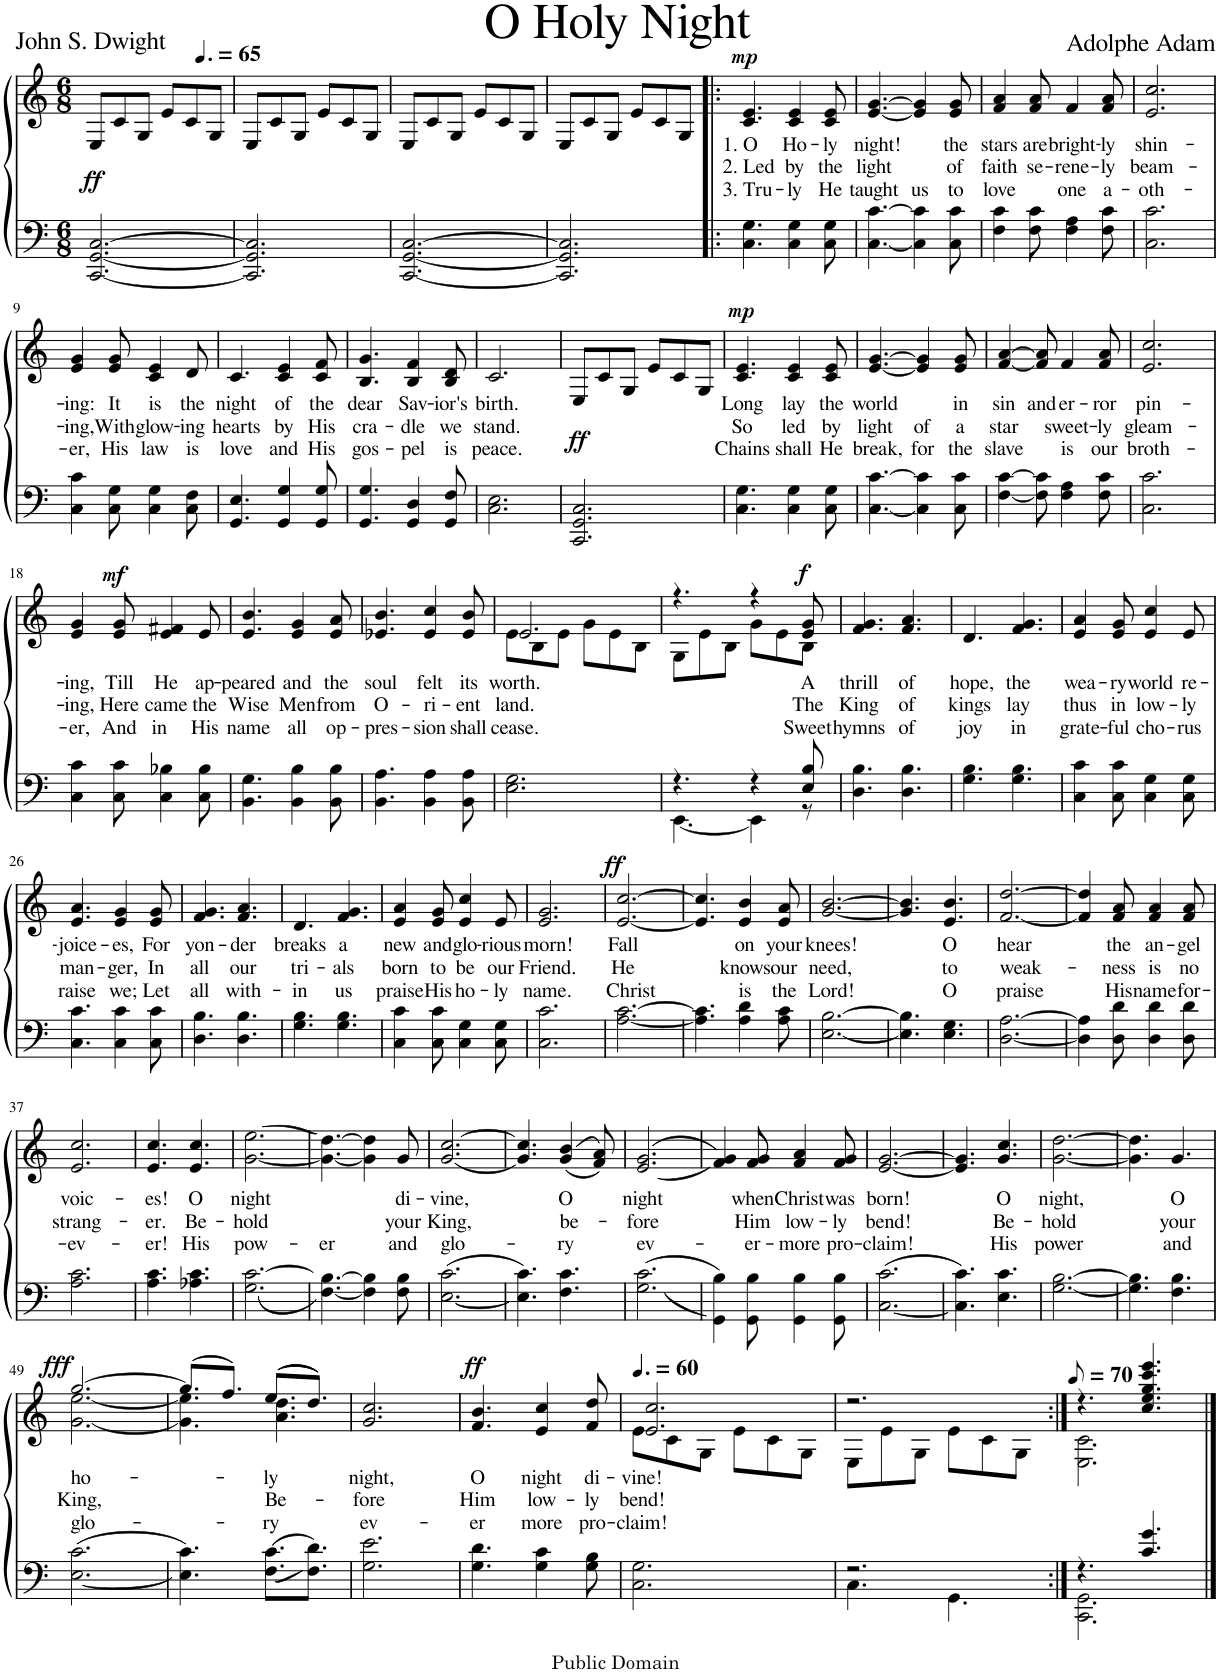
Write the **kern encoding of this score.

**kern	**kern	**text	**text	**text	**dynam
*part1	*part1	*part1	*part1	*part1	*part1
*staff2	*staff1	*staff1	*staff1	*staff1	*staff1/2
*I"Piano	*	*	*	*	*
*I'Pno.	*	*	*	*	*
*clefF4	*clefG2	*	*	*	*
*Trd7c12	*Trd7c12	*	*	*	*
*k[]	*k[]	*	*	*	*
*M6/8	*M6/8	*	*	*	*
*MM98	*MM98	*	*	*	*
=1	=1	=1	=1	=1	=1
!	!	!	!	!	!LO:DY:b
[2.CC/ [2.GG/ [2.C/	8E/L	.	.	.	ff
.	8c/	.	.	.	.
.	8G/J	.	.	.	.
.	8e/L	.	.	.	.
.	8c/	.	.	.	.
.	8G/J	.	.	.	.
=2	=2	=2	=2	=2	=2
2.CC/] 2.GG/] 2.C/]	8E/L	.	.	.	.
.	8c/	.	.	.	.
.	8G/J	.	.	.	.
.	8e/L	.	.	.	.
.	8c/	.	.	.	.
.	8G/J	.	.	.	.
=3	=3	=3	=3	=3	=3
[2.CC/ [2.GG/ [2.C/	8E/L	.	.	.	.
.	8c/	.	.	.	.
.	8G/J	.	.	.	.
.	8e/L	.	.	.	.
.	8c/	.	.	.	.
.	8G/J	.	.	.	.
=4	=4	=4	=4	=4	=4
2.CC/] 2.GG/] 2.C/]	8E/L	.	.	.	.
.	8c/	.	.	.	.
.	8G/J	.	.	.	.
.	8e/L	.	.	.	.
.	8c/	.	.	.	.
.	8G/J	.	.	.	.
=5!|:	=5!|:	=5!|:	=5!|:	=5!|:	=5!|:
!	!	!LO:LY:b	!LO:LY:b	!LO:LY:b	!LO:DY:a
4.C\ 4.G\	4.c/ 4.e/	1. O	2. Led	3. Tru-	mp
!	!	!LO:LY:b	!LO:LY:b	!LO:LY:b	!
4C\ 4G\	4c/ 4e/	Ho-	by	-ly	.
!	!	!LO:LY:b	!LO:LY:b	!LO:LY:b	!
8C\ 8G\	8c/ 8e/	-ly	the	He	.
=6	=6	=6	=6	=6	=6
!	!	!LO:LY:b	!LO:LY:b	!LO:LY:b	!
[4.C\ [4.c\	[4.e/ [4.g/	night!	light	taught	.
!	!	!	!	!LO:LY:b	!
4C\] 4c\]	4e/] 4g/]	.	.	us	.
!	!	!LO:LY:b	!LO:LY:b	!LO:LY:b	!
8C\ 8c\	8e/ 8g/	the	of	to	.
=7	=7	=7	=7	=7	=7
!	!	!LO:LY:b	!LO:LY:b	!LO:LY:b	!
4F\ 4c\	4f/ 4a/	stars	faith	love	.
!	!	!LO:LY:b	!LO:LY:b	!	!
8F\ 8c\	8f/ 8a/	are	se-	.	.
!	!	!LO:LY:b	!LO:LY:b	!LO:LY:b	!
4F\ 4A\	4f/	bright-	-rene-	one	.
!	!	!LO:LY:b	!LO:LY:b	!LO:LY:b	!
8F\ 8c\	8f/ 8a/	-ly	-ly	a-	.
=8	=8	=8	=8	=8	=8
!	!	!LO:LY:b	!LO:LY:b	!LO:LY:b	!
2.C\ 2.c\	2.e/ 2.cc/	shin-	beam-	-oth-	.
!!LO:LB:g=z
=9	=9	=9	=9	=9	=9
!	!	!LO:LY:b	!LO:LY:b	!LO:LY:b	!
4C\ 4c\	4e/ 4g/	-ing:	-ing,	-er,	.
!	!	!LO:LY:b	!LO:LY:b	!LO:LY:b	!
8C\ 8G\	8e/ 8g/	It	With	His	.
!	!	!LO:LY:b	!LO:LY:b	!LO:LY:b	!
4C\ 4G\	4c/ 4e/	is	glow-	law	.
!	!	!LO:LY:b	!LO:LY:b	!LO:LY:b	!
8C\ 8F\	8d/	the	-ing	is	.
=10	=10	=10	=10	=10	=10
!	!	!LO:LY:b	!LO:LY:b	!LO:LY:b	!
4.GG/ 4.E/	4.c/	night	hearts	love	.
!	!	!LO:LY:b	!LO:LY:b	!LO:LY:b	!
4GG/ 4G/	4c/ 4e/	of	by	and	.
!	!	!LO:LY:b	!LO:LY:b	!LO:LY:b	!
8GG/ 8G/	8c/ 8f/	the	His	His	.
=11	=11	=11	=11	=11	=11
!	!	!LO:LY:b	!LO:LY:b	!LO:LY:b	!
4.GG/ 4.G/	4.B/ 4.g/	dear	cra-	gos-	.
!	!	!LO:LY:b	!LO:LY:b	!LO:LY:b	!
4GG/ 4D/	4B/ 4f/	Sav-	-dle	-pel	.
!	!	!LO:LY:b	!LO:LY:b	!LO:LY:b	!
8GG/ 8F/	8B/ 8d/	-ior's	we	is	.
=12	=12	=12	=12	=12	=12
!	!	!LO:LY:b	!LO:LY:b	!LO:LY:b	!
2.C\ 2.E\	2.c/	birth.	stand.	peace.	.
=13	=13	=13	=13	=13	=13
!	!	!	!	!	!LO:DY:b
2.CC/ 2.GG/ 2.C/	8E/L	.	.	.	ff
.	8c/	.	.	.	.
.	8G/J	.	.	.	.
.	8e/L	.	.	.	.
.	8c/	.	.	.	.
.	8G/J	.	.	.	.
=14	=14	=14	=14	=14	=14
!	!	!LO:LY:b	!LO:LY:b	!LO:LY:b	!LO:DY:a
4.C\ 4.G\	4.c/ 4.e/	Long	So	Chains	mp
!	!	!LO:LY:b	!LO:LY:b	!LO:LY:b	!
4C\ 4G\	4c/ 4e/	lay	led	shall	.
!	!	!LO:LY:b	!LO:LY:b	!LO:LY:b	!
8C\ 8G\	8c/ 8e/	the	by	He	.
=15	=15	=15	=15	=15	=15
!	!	!LO:LY:b	!LO:LY:b	!LO:LY:b	!
[4.C\ [4.c\	[4.e/ [4.g/	world	light	break,	.
!	!	!	!LO:LY:b	!LO:LY:b	!
4C\] 4c\]	4e/] 4g/]	.	of	for	.
!	!	!LO:LY:b	!LO:LY:b	!LO:LY:b	!
8C\ 8c\	8e/ 8g/	in	a	the	.
=16	=16	=16	=16	=16	=16
!	!	!LO:LY:b	!LO:LY:b	!LO:LY:b	!
[4F\ [4c\	[4f/ [4a/	sin	star	slave	.
!	!	!LO:LY:b	!	!	!
8F\] 8c\]	8f/] 8a/]	and	.	.	.
!	!	!LO:LY:b	!LO:LY:b	!LO:LY:b	!
4F\ 4A\	4f/	er-	sweet-	is	.
!	!	!LO:LY:b	!LO:LY:b	!LO:LY:b	!
8F\ 8c\	8f/ 8a/	-ror	-ly	our	.
=17	=17	=17	=17	=17	=17
!	!	!LO:LY:b	!LO:LY:b	!LO:LY:b	!
2.C\ 2.c\	2.e/ 2.cc/	pin-	gleam-	broth-	.
!!LO:LB:g=z
=18	=18	=18	=18	=18	=18
!	!	!LO:LY:b	!LO:LY:b	!LO:LY:b	!
4C\ 4c\	4e/ 4g/	-ing,	-ing,	-er,	.
!	!	!LO:LY:b	!LO:LY:b	!LO:LY:b	!LO:DY:a
8C\ 8c\	8e/ 8g/	Till	Here	And	mf
!	!	!LO:LY:b	!LO:LY:b	!LO:LY:b	!
4C\ 4B-X\	4e/ 4f#X/	He	came	in	.
!	!	!LO:LY:b	!LO:LY:b	!LO:LY:b	!
8C\ 8B-\	8e/	ap-	the	His	.
=19	=19	=19	=19	=19	=19
!	!	!LO:LY:b	!LO:LY:b	!LO:LY:b	!
4.BB\ 4.G\	4.e/ 4.b/	-peared	Wise	name	.
!	!	!LO:LY:b	!LO:LY:b	!LO:LY:b	!
4BB\ 4B\	4e/ 4g/	and	Men	all	.
!	!	!LO:LY:b	!LO:LY:b	!LO:LY:b	!
8BB\ 8B\	8e/ 8a/	the	from	op-	.
=20	=20	=20	=20	=20	=20
!	!	!LO:LY:b	!LO:LY:b	!LO:LY:b	!
4.BB\ 4.A\	4.e-X/ 4.b/	soul	O-	-pres-	.
!	!	!LO:LY:b	!LO:LY:b	!LO:LY:b	!
4BB\ 4A\	4e-/ 4cc/	felt	-ri-	-sion	.
!	!	!LO:LY:b	!LO:LY:b	!LO:LY:b	!
8BB\ 8A\	8e-/ 8b/	its	-ent	shall	.
=21	=21	=21	=21	=21	=21
!	!	!LO:LY:b	!LO:LY:b	!LO:LY:b	!
*	*^	*	*	*	*
2.E\ 2.G\	2.e/	8e\L	worth.	land.	cease.	.
.	.	8B\	.	.	.	.
.	.	8e\J	.	.	.	.
.	.	8g\L	.	.	.	.
.	.	8e\	.	.	.	.
.	.	8B\J	.	.	.	.
=22	=22	=22	=22	=22	=22	=22
*^	*	*	*	*	*	*
4.r	[4.EE\	4.r	8G\L	.	.	.	.
.	.	.	8e\	.	.	.	.
.	.	.	8B\J	.	.	.	.
4r	4EE\]	4r	8g\L	.	.	.	.
.	.	.	8e\	.	.	.	.
!	!	!	!	!LO:LY:b	!LO:LY:b	!LO:LY:b	!LO:DY:a
8E/ 8B/	8r	8e/ 8g/	8B\J	A	The	Sweet	f
=23	=23	=23	=23	=23	=23	=23	=23
!	!	!	!	!LO:LY:b	!LO:LY:b	!LO:LY:b	!
*v	*v	*	*	*	*	*	*
*	*v	*v	*	*	*	*
4.D\ 4.B\	4.f/ 4.g/	thrill	King	hymns	.
!	!	!LO:LY:b	!LO:LY:b	!LO:LY:b	!
4.D\ 4.B\	4.f/ 4.a/	of	of	of	.
=24	=24	=24	=24	=24	=24
!	!	!LO:LY:b	!LO:LY:b	!LO:LY:b	!
4.G\ 4.B\	4.d/	hope,	kings	joy	.
!	!	!LO:LY:b	!LO:LY:b	!LO:LY:b	!
4.G\ 4.B\	4.f/ 4.g/	the	lay	in	.
=25	=25	=25	=25	=25	=25
!	!	!LO:LY:b	!LO:LY:b	!LO:LY:b	!
4C\ 4c\	4e/ 4a/	wea-	thus	grate-	.
!	!	!LO:LY:b	!LO:LY:b	!LO:LY:b	!
8C\ 8c\	8e/ 8g/	-ry	in	-ful	.
!	!	!LO:LY:b	!LO:LY:b	!LO:LY:b	!
4C\ 4G\	4e/ 4cc/	world	low-	cho-	.
!	!	!LO:LY:b	!LO:LY:b	!LO:LY:b	!
8C\ 8G\	8e/	re-	-ly	-rus	.
!!LO:LB:g=z
=26	=26	=26	=26	=26	=26
!	!	!LO:LY:b	!LO:LY:b	!LO:LY:b	!
4.C\ 4.c\	4.e/ 4.a/	-joice-	man-	raise	.
!	!	!LO:LY:b	!LO:LY:b	!LO:LY:b	!
4C\ 4c\	4e/ 4g/	-es,	-ger,	we;	.
!	!	!LO:LY:b	!LO:LY:b	!LO:LY:b	!
8C\ 8c\	8e/ 8g/	For	In	Let	.
=27	=27	=27	=27	=27	=27
!	!	!LO:LY:b	!LO:LY:b	!LO:LY:b	!
4.D\ 4.B\	4.f/ 4.g/	yon-	all	all	.
!	!	!LO:LY:b	!LO:LY:b	!LO:LY:b	!
4.D\ 4.B\	4.f/ 4.a/	-der	our	with-	.
=28	=28	=28	=28	=28	=28
!	!	!LO:LY:b	!LO:LY:b	!LO:LY:b	!
4.G\ 4.B\	4.d/	breaks	tri-	-in	.
!	!	!LO:LY:b	!LO:LY:b	!LO:LY:b	!
4.G\ 4.B\	4.f/ 4.g/	a	-als	us	.
=29	=29	=29	=29	=29	=29
!	!	!LO:LY:b	!LO:LY:b	!LO:LY:b	!
4C\ 4c\	4e/ 4a/	new	born	praise	.
!	!	!LO:LY:b	!LO:LY:b	!LO:LY:b	!
8C\ 8c\	8e/ 8g/	and	to	His	.
!	!	!LO:LY:b	!LO:LY:b	!LO:LY:b	!
4C\ 4G\	4e/ 4cc/	glo-	be	ho-	.
!	!	!LO:LY:b	!LO:LY:b	!LO:LY:b	!
8C\ 8G\	8e/	-rious	our	-ly	.
=30	=30	=30	=30	=30	=30
!	!	!LO:LY:b	!LO:LY:b	!LO:LY:b	!
2.C\ 2.c\	2.e/ 2.g/	morn!	Friend.	name.	.
=31	=31	=31	=31	=31	=31
!	!	!LO:LY:b	!LO:LY:b	!LO:LY:b	!LO:DY:a
[2.A\ [2.c\	[2.e/ [2.cc/	Fall	He	Christ	ff
=32	=32	=32	=32	=32	=32
4.A\] 4.c\]	4.e/] 4.cc/]	.	.	.	.
!	!	!LO:LY:b	!LO:LY:b	!LO:LY:b	!
4A\ 4d\	4e/ 4b/	on	knows	is	.
!	!	!LO:LY:b	!LO:LY:b	!LO:LY:b	!
8A\ 8c\	8e/ 8a/	your	our	the	.
=33	=33	=33	=33	=33	=33
!	!	!LO:LY:b	!LO:LY:b	!LO:LY:b	!
[2.E\ [2.B\	[2.g/ [2.b/	knees!	need,	Lord!	.
=34	=34	=34	=34	=34	=34
4.E\] 4.B\]	4.g/] 4.b/]	.	.	.	.
!	!	!LO:LY:b	!LO:LY:b	!LO:LY:b	!
4.E\ 4.G\	4.e/ 4.b/	O	to	O	.
=35	=35	=35	=35	=35	=35
!	!	!LO:LY:b	!LO:LY:b	!LO:LY:b	!
[2.D\ [2.A\	[2.f/ [2.dd/	hear	weak-	praise	.
=36	=36	=36	=36	=36	=36
4D\] 4A\]	4f/] 4dd/]	.	.	.	.
!	!	!LO:LY:b	!LO:LY:b	!LO:LY:b	!
8D\ 8d\	8f/ 8a/	the	-ness	His	.
!	!	!LO:LY:b	!LO:LY:b	!LO:LY:b	!
4D\ 4d\	4f/ 4a/	an-	is	name	.
!	!	!LO:LY:b	!LO:LY:b	!LO:LY:b	!
8D\ 8d\	8f/ 8a/	-gel	no	for-	.
!!LO:LB:g=z
=37	=37	=37	=37	=37	=37
!	!	!LO:LY:b	!LO:LY:b	!LO:LY:b	!
2.A\ 2.c\	2.e/ 2.cc/	voic-	strang-	-ev-	.
=38	=38	=38	=38	=38	=38
!	!	!LO:LY:b	!LO:LY:b	!LO:LY:b	!
4.A\ 4.c\	4.e/ 4.cc/	-es!	-er.	-er!	.
!	!	!LO:LY:b	!LO:LY:b	!LO:LY:b	!
4.A-X\ 4.c\	4.e/ 4.cc/	O	Be-	His	.
=39	=39	=39	=39	=39	=39
!	!	!LO:LY:b	!LO:LY:b	!LO:LY:b	!
2.G\ [2.c\	([2.g\ 2.ee\	night	-hold	pow-	.
=40	=40	=40	=40	=40	=40
!	!	!	!	!LO:LY:b	!
[4.F\ [4.B\	4.g\_ [4.dd\)	.	.	-er	.
4F\] 4B\]	4g\] 4dd\]	.	.	.	.
!	!	!LO:LY:b	!LO:LY:b	!LO:LY:b	!
8F\ 8B\	8g/	di-	your	and	.
=41	=41	=41	=41	=41	=41
!	!	!LO:LY:b	!LO:LY:b	!LO:LY:b	!
2.E\ 2.c\]	(2.g/ [2.cc/	-vine,	King,	glo-	.
=42	=42	=42	=42	=42	=42
4.E\ 4.c\	4.g/ 4.cc/])	.	.	.	.
!	!	!LO:LY:b	!LO:LY:b	!LO:LY:b	!
4.F\ 4.c\	((4g/ 4b/	O	be-	-ry	.
.	8f/ 8a/))	.	.	.	.
=43	=43	=43	=43	=43	=43
!	!	!LO:LY:b	!LO:LY:b	!LO:LY:b	!
2.G\ 2.c\	((2.e/ 2.g/	night	-fore	ev-	.
=44	=44	=44	=44	=44	=44
4GG\ 4B\	4f/ 4g/))	.	.	.	.
!	!	!LO:LY:b	!LO:LY:b	!LO:LY:b	!
8GG\ 8B\	8f/ 8g/	when	Him	-er-	.
!	!	!LO:LY:b	!LO:LY:b	!LO:LY:b	!
4GG\ 4B\	4f/ 4a/	Christ	low-	-more	.
!	!	!LO:LY:b	!LO:LY:b	!LO:LY:b	!
8GG\ 8B\	8f/ 8g/	was	-ly	pro-	.
=45	=45	=45	=45	=45	=45
!	!	!LO:LY:b	!LO:LY:b	!LO:LY:b	!
2.C\ 2.c\	[2.e/ [2.g/	born!	bend!	-claim!	.
=46	=46	=46	=46	=46	=46
4.C\ 4.c\	4.e/] 4.g/]	.	.	.	.
!	!	!LO:LY:b	!LO:LY:b	!LO:LY:b	!
4.E\ 4.c\	4.g/ 4.cc/	O	Be-	His	.
=47	=47	=47	=47	=47	=47
!	!	!LO:LY:b	!LO:LY:b	!LO:LY:b	!
[2.G\ [2.B\	[2.g\ [2.dd\	night,	-hold	power	.
=48	=48	=48	=48	=48	=48
4.G\] 4.B\]	4.g\] 4.dd\]	.	.	.	.
!	!	!LO:LY:b	!LO:LY:b	!LO:LY:b	!
4.F\ 4.B\	4.g/	O	your	and	.
!!LO:LB:g=z
=49	=49	=49	=49	=49	=49
!	!	!LO:LY:b	!LO:LY:b	!LO:LY:b	!LO:DY:a
*	*^	*	*	*	*
2.E\ 2.c\	[2.gg/	[2.g\ [2.ee\	ho-	King,	glo-	fff
=50	=50	=50	=50	=50	=50	=50
4.E\ 4.c\	(8.gg/L]	4.g\] 4.ee\]	.	.	.	.
.	8.ff/J)	.	.	.	.	.
!	!	!	!LO:LY:b	!LO:LY:b	!LO:LY:b	!
8.F\ 8.c\L	((8.ee/L	4.a\ 4.dd\	-ly	Be-	-ry	.
8.F\ 8.d\J	8.dd/J))	.	.	.	.	.
*	*v	*v	*	*	*	*
=51	=51	=51	=51	=51	=51
!	!	!LO:LY:b	!LO:LY:b	!LO:LY:b	!
2.G\ 2.e\	2.g/ 2.cc/	night,	-fore	ev-	.
=52	=52	=52	=52	=52	=52
!	!	!LO:LY:b	!LO:LY:b	!LO:LY:b	!LO:DY:a
4.G\ 4.d\	4.f/ 4.b/	O	Him	-er	ff
!	!	!LO:LY:b	!LO:LY:b	!LO:LY:b	!
4G\ 4c\	4e/ 4cc/	night	low-	more	.
!	!	!LO:LY:b	!LO:LY:b	!LO:LY:b	!
8G\ 8B\	8f/ 8dd/	di-	-ly	pro-	.
=53	=53	=53	=53	=53	=53
*	*MM90	*	*	*	*
!	!	!LO:LY:b	!LO:LY:b	!LO:LY:b	!
*	*^	*	*	*	*
2.C\ 2.G\	2.e/ 2.cc/	8e\L	-vine!	bend!	-claim!	.
.	.	8c\	.	.	.	.
.	.	8G\J	.	.	.	.
.	.	8e\L	.	.	.	.
.	.	8c\	.	.	.	.
.	.	8G\J	.	.	.	.
=54	=54	=54	=54	=54	=54	=54
*^	*	*	*	*	*	*
2.r	4.C\	2.r	8E\L	.	.	.	.
.	.	.	8e\	.	.	.	.
.	.	.	8G\J	.	.	.	.
.	4.GG\	.	8e\L	.	.	.	.
.	.	.	8c\	.	.	.	.
.	.	.	8G\J	.	.	.	.
=55:|!	=55:|!	=55:|!	=55:|!	=55:|!	=55:|!	=55:|!	=55:|!
*	*	*MM35	*	*	*	*	*
4.r	2.CC\ 2.GG\	4.r	2.E\ 2.c\	.	.	.	.
4.c/ 4.g/	.	4.cc/ 4.ee/ 4.gg/ 4.ccc/ 4.eee/	.	.	.	.	.
*v	*v	*	*	*	*	*	*
*	*v	*v	*	*	*	*
==	==	==	==	==	==
*-	*-	*-	*-	*-	*-
